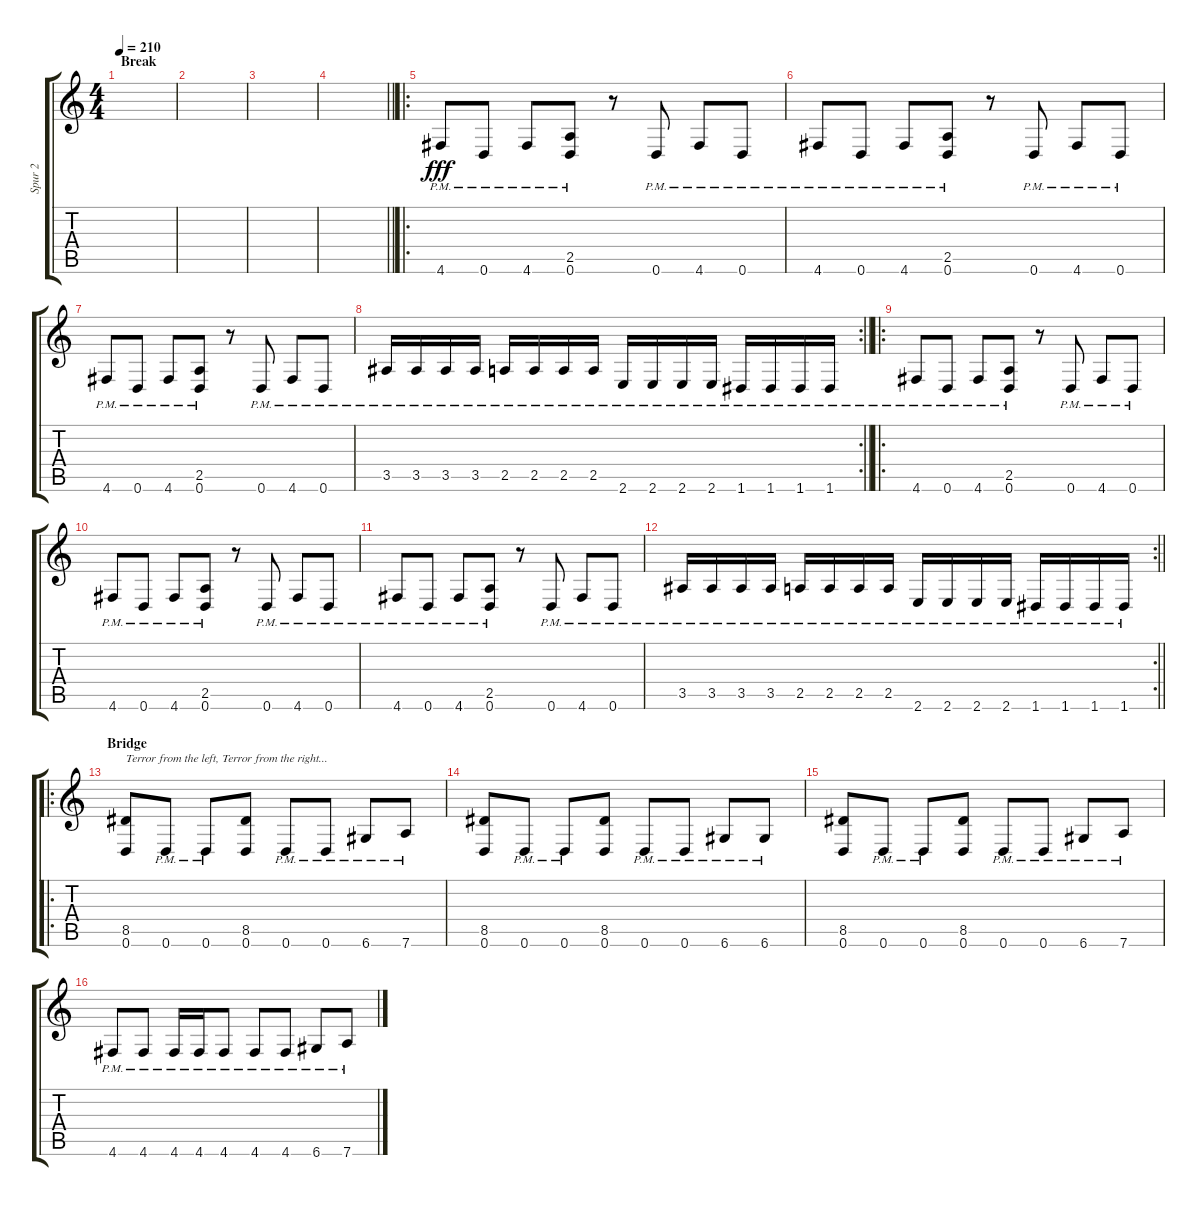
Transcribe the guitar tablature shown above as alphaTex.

\track ("Spur 2" "Spur 2") {instrument distortionguitar}
\staff {score tabs}
\tuning (D4 A3 F3 C3 G2 D2) {hide}
\ts (4 4)
\section ("" "Break")
\tempo 210
\clef g2
\ks c
|
|
|
\barLineRight lightlight
|
\ro
4.6{pm}.8{dy fff} 0.6{pm}.8 4.6{pm}.8 (2.5{pm} 0.6{pm}).8 r.8 0.6{pm}.8 4.6{pm}.8 0.6{pm}.8 |
4.6{pm}.8 0.6{pm}.8 4.6{pm}.8 (2.5{pm} 0.6{pm}).8 r.8 0.6{pm}.8 4.6{pm}.8 0.6{pm}.8 |
4.6{pm}.8 0.6{pm}.8 4.6{pm}.8 (2.5{pm} 0.6).8 r.8 0.6{pm}.8 4.6{pm}.8 0.6{pm}.8 |
\rc 2
\barLineRight lightlight
3.5{pm}.16 3.5{pm}.16 3.5{pm}.16 3.5{pm}.16 2.5{pm}.16 2.5{pm}.16 2.5{pm}.16 2.5{pm}.16 2.6{pm}.16 2.6{pm}.16 2.6{pm}.16 2.6{pm}.16 1.6{pm}.16 1.6{pm}.16 1.6{pm}.16 1.6{pm}.16 |
\ro
4.6{pm}.8 0.6{pm}.8 4.6{pm}.8 (2.5{pm} 0.6{pm}).8 r.8 0.6{pm}.8 4.6{pm}.8 0.6{pm}.8 |
4.6{pm}.8 0.6{pm}.8 4.6{pm}.8 (2.5{pm} 0.6{pm}).8 r.8 0.6{pm}.8 4.6{pm}.8 0.6{pm}.8 |
4.6{pm}.8 0.6{pm}.8 4.6{pm}.8 (2.5{pm} 0.6).8 r.8 0.6{pm}.8 4.6{pm}.8 0.6{pm}.8 |
\rc 2
\barLineRight lightlight
3.5{pm}.16 3.5{pm}.16 3.5{pm}.16 3.5{pm}.16 2.5{pm}.16 2.5{pm}.16 2.5{pm}.16 2.5{pm}.16 2.6{pm}.16 2.6{pm}.16 2.6{pm}.16 2.6{pm}.16 1.6{pm}.16 1.6{pm}.16 1.6{pm}.16 1.6{pm}.16 |
\ro
\section ("" "Bridge")
(8.5 0.6).8{txt "Terror from the left, Terror from the right..."} 0.6{pm}.8 0.6{pm}.8 (8.5 0.6).8 0.6{pm}.8 0.6{pm}.8 6.6{pm}.8 7.6{pm}.8 |
(8.5 0.6).8 0.6{pm}.8 0.6{pm}.8 (8.5 0.6).8 0.6{pm}.8 0.6{pm}.8 6.6{pm}.8 6.6{pm}.8 |
(8.5 0.6).8 0.6{pm}.8 0.6{pm}.8 (8.5 0.6).8 0.6{pm}.8 0.6{pm}.8 6.6{pm}.8 7.6{pm}.8 |
4.6{pm}.8 4.6{pm}.8 4.6{pm}.16 4.6{pm}.16 4.6{pm}.8 4.6{pm}.8 4.6{pm}.8 6.6{pm}.8 7.6{pm}.8
